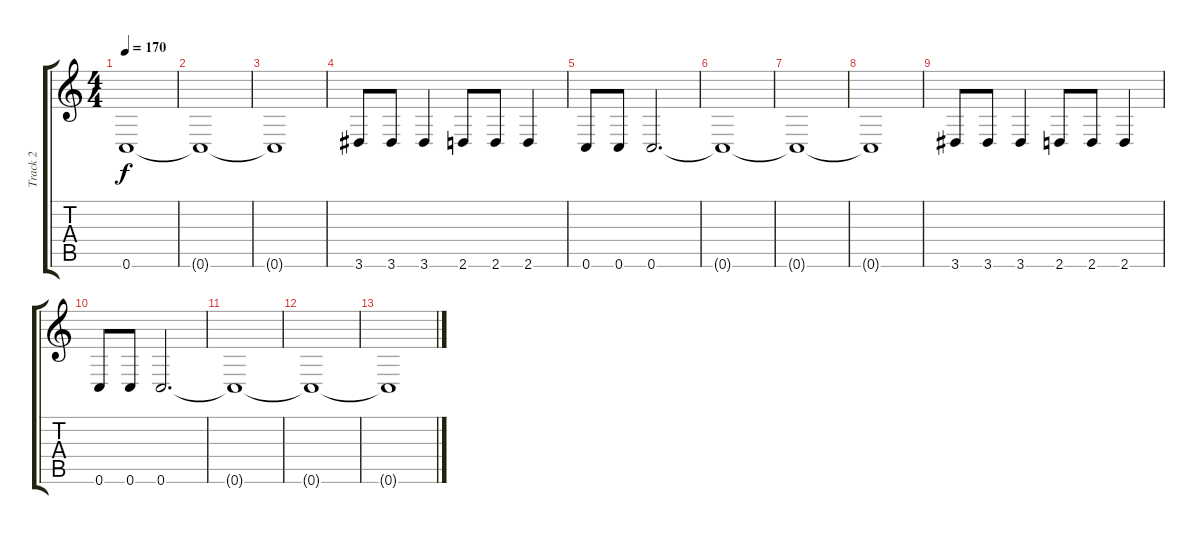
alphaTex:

\track ("Track 2" "Track 2") {instrument acousticguitarsteel}
\staff {score tabs}
\tuning (D4 A3 F3 C3 G2 C2) {hide}
\ts (4 4)
\tempo 170
\clef g2
\ks c
0.6{t}.1{dy f} |
0.6{t}.1 |
0.6{t}.1 |
3.6.8 3.6.8 3.6.4 2.6.8 2.6.8 2.6.4 |
0.6.8 0.6.8 0.6.2{d} |
0.6{t}.1 |
0.6{t}.1 |
0.6{t}.1 |
3.6.8 3.6.8 3.6.4 2.6.8 2.6.8 2.6.4 |
0.6.8 0.6.8 0.6.2{d} |
0.6{t}.1 |
0.6{t}.1 |
0.6{t}.1
